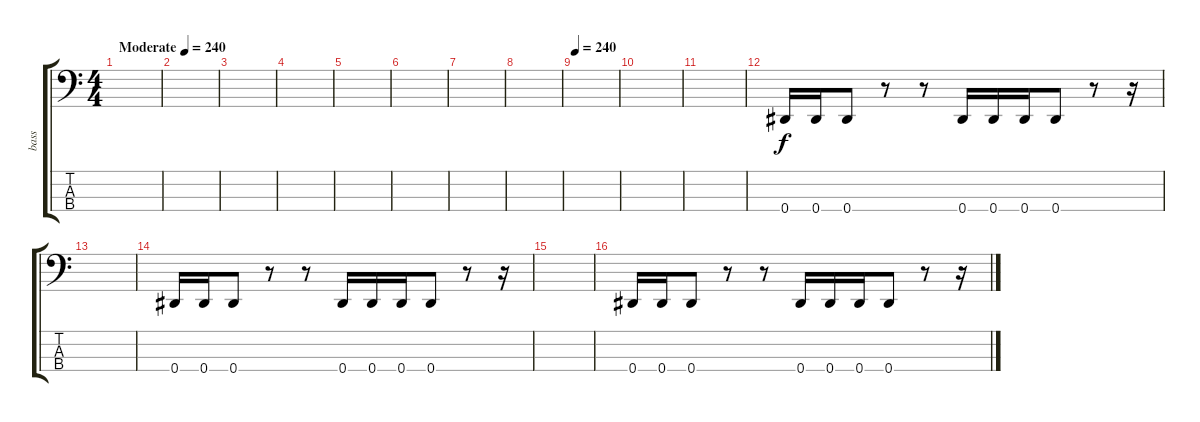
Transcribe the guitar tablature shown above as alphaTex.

\track ("bass" "bass") {instrument electricbassfinger}
\staff {score tabs}
\tuning (Gb2 Db2 Ab1 Eb1) {hide}
\ts (4 4)
\tempo (240 "Moderate")
\tempo 90
\tempo (240 "Moderate")
\clef f4
\ks c
|
|
|
|
|
|
|
|
\tempo 240
|
|
|
0.4.16 0.4.16 0.4.8 r.8 r.8 0.4.16 0.4.16 0.4.16 0.4.8 r.8 r.16 |
|
0.4.16 0.4.16 0.4.8 r.8 r.8 0.4.16 0.4.16 0.4.16 0.4.8 r.8 r.16 |
|
0.4.16 0.4.16 0.4.8 r.8 r.8 0.4.16 0.4.16 0.4.16 0.4.8 r.8 r.16
